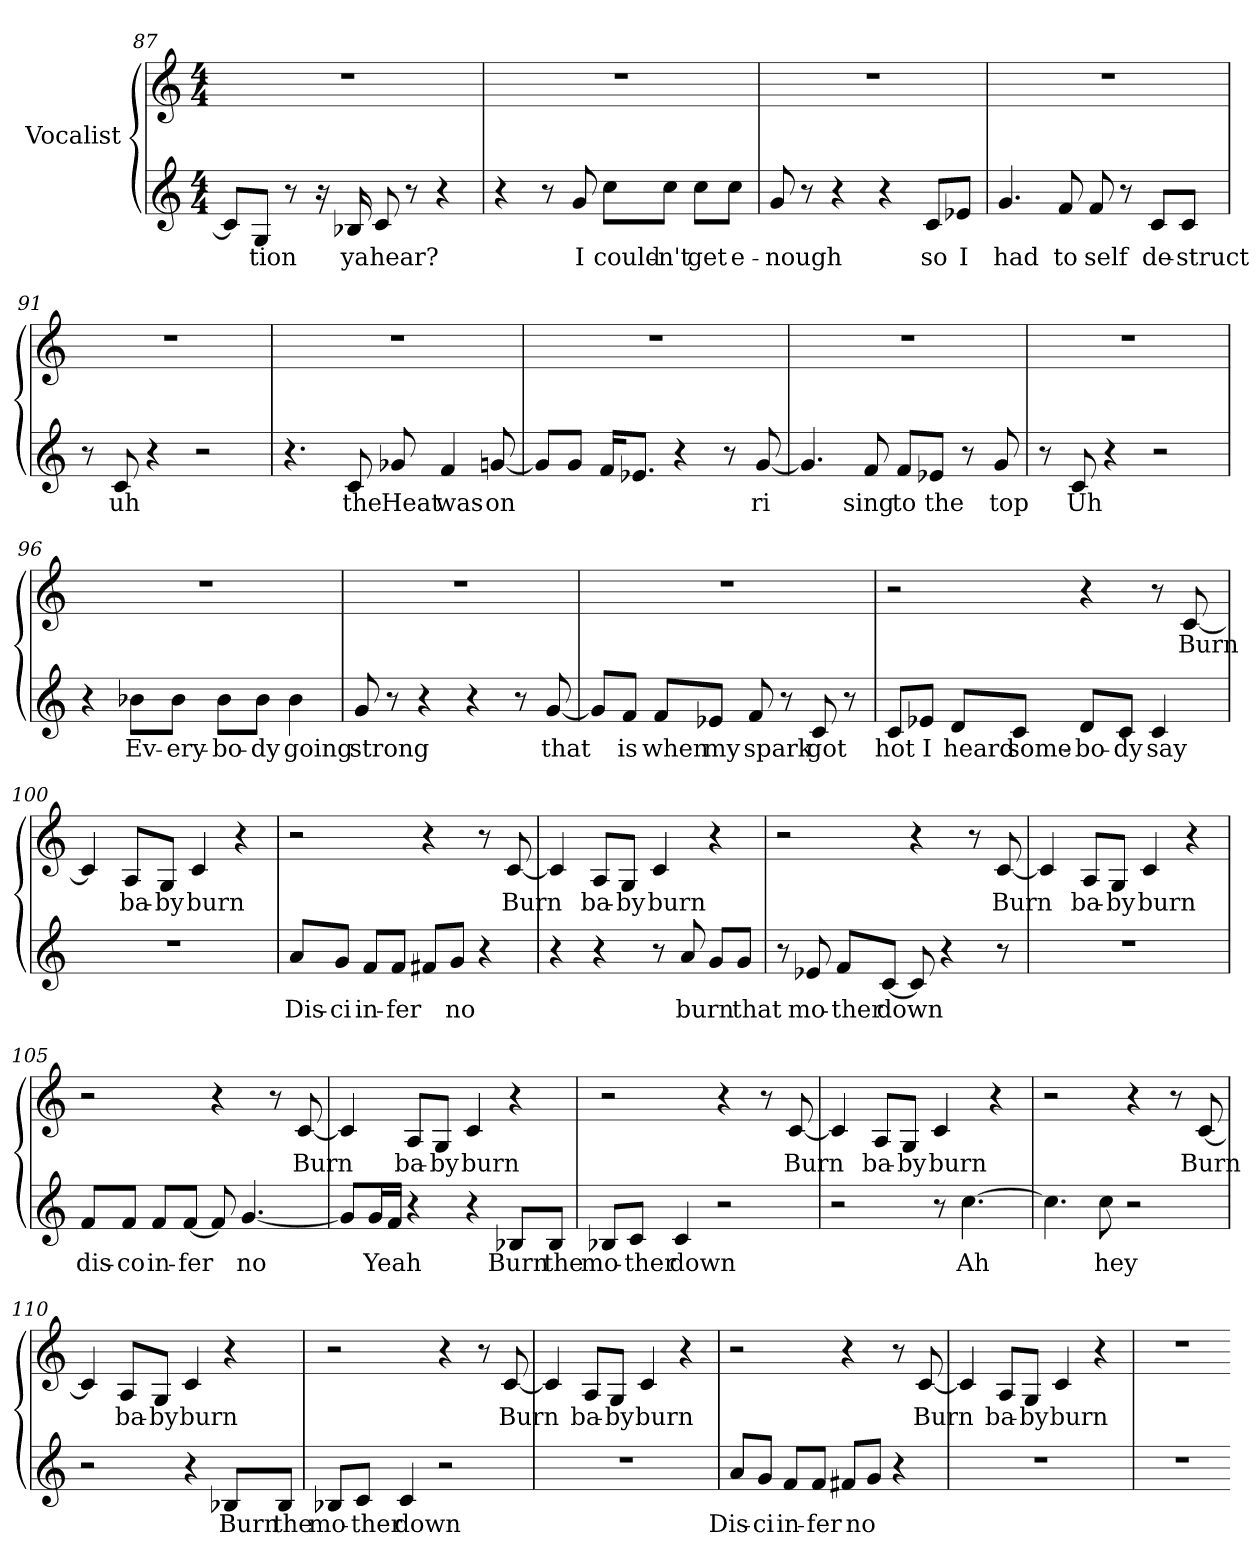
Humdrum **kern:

**kern	**text	**kern	**text
*part1	*part1	*part1	*part1
*staff2	*staff2	*staff1	*staff1
*I"Vocalist	*	*	*
*clefG2	*	*clefG2	*
*M4/4	*	*M4/4	*
=87	=87	=87	=87
8c/L]	_	1r	.
8G/J	-tion	.	.
8r	.	.	.
16r	.	.	.
16B-X	ya	.	.
8c	hear?	.	.
8r	.	.	.
4r	.	.	.
=88	=88	=88	=88
4r	.	1r	.
8r	.	.	.
8g	I	.	.
8cc\L	could-	.	.
8cc\J	-n't	.	.
8cc\L	get	.	.
8cc\J	e-	.	.
=89	=89	=89	=89
8g	-nough	1r	.
8r	.	.	.
4r	.	.	.
4r	.	.	.
8c/L	so	.	.
8e-X/J	I	.	.
=90	=90	=90	=90
4.g	had	1r	.
8f	to	.	.
8f	self	.	.
8r	.	.	.
8c/L	de-	.	.
8c/J	-struct	.	.
=91	=91	=91	=91
8r	.	1r	.
8c	uh	.	.
4r	.	.	.
2r	.	.	.
=92	=92	=92	=92
4.r	.	1r	.
8c	the	.	.
8g-X	Heat	.	.
4f	was	.	.
[8gn	on	.	.
=93	=93	=93	=93
8g/L]	_	1r	.
8g/J	_	.	.
16f/KL	_	.	.
8.e-X/J	_	.	.
4r	.	.	.
8r	.	.	.
[8g	ri-	.	.
=94	=94	=94	=94
4.g]	_	1r	.
8f	-sing	.	.
8f/L	to	.	.
8e-X/J	the	.	.
8r	.	.	.
8g	top	.	.
=95	=95	=95	=95
8r	.	1r	.
8c	Uh	.	.
4r	.	.	.
2r	.	.	.
=96	=96	=96	=96
4r	.	1r	.
8b-X\L	Ev-	.	.
8b-\J	-ery-	.	.
8b-\L	-bo-	.	.
8b-\J	-dy	.	.
4b-	going	.	.
=97	=97	=97	=97
8g	strong	1r	.
8r	.	.	.
4r	.	.	.
4r	.	.	.
8r	.	.	.
[8g	that	.	.
=98	=98	=98	=98
8g/L]	_	1r	.
8f/J	is	.	.
8f/L	when	.	.
8e-X/J	my	.	.
8f	spark	.	.
8r	.	.	.
8c	got	.	.
8r	.	.	.
=99	=99	=99	=99
8c/L	hot	2r	.
8e-X/J	I	.	.
8d/L	heard	.	.
8c/J	some-	.	.
8d/L	-bo-	4r	.
8c/J	-dy	.	.
4c	say	8r	.
.	.	[8c	Burn
=100	=100	=100	=100
1r	.	4c]	_
.	.	8A/L	ba-
.	.	8G/J	-by
.	.	4c	burn
.	.	4r	.
=101	=101	=101	=101
8a/L	Dis-	2r	.
8g/J	-ci	.	.
8f/L	in-	.	.
8f/J	-fer-	.	.
8f#X/L	_	4r	.
8g/J	-no	.	.
4r	.	8r	.
.	.	[8c	Burn
=102	=102	=102	=102
4r	.	4c]	_
4r	.	8A/L	ba-
.	.	8G/J	-by
8r	.	4c	burn
8a	burn	.	.
8g/L	_	4r	.
8g/J	that	.	.
=103	=103	=103	=103
8r	.	2r	.
8e-X	mo-	.	.
8f/L	-ther	.	.
[8c/J	down	.	.
8c]	_	4r	.
4r	.	.	.
.	.	8r	.
8r	.	[8c	Burn
=104	=104	=104	=104
1r	.	4c]	_
.	.	8A/L	ba-
.	.	8G/J	-by
.	.	4c	burn
.	.	4r	.
=105	=105	=105	=105
8f/L	dis-	2r	.
8f/J	-co	.	.
8f/L	in-	.	.
[8f/J	-fer-	.	.
8f]	_	4r	.
[4.g	-no	.	.
.	.	8r	.
.	.	[8c	Burn
=106	=106	=106	=106
8g/L]	_	4c]	_
16g/L	Yeah	.	.
16f/JJ	_	.	.
4r	.	8A/L	ba-
.	.	8G/J	-by
4r	.	4c	burn
8B-X/L	Burn	4r	.
8B-/J	the	.	.
=107	=107	=107	=107
8B-X/L	mo-	2r	.
8c/J	-ther	.	.
4c	down	.	.
2r	.	4r	.
.	.	8r	.
.	.	[8c	Burn
=108	=108	=108	=108
2r	.	4c]	_
.	.	8A/L	ba-
.	.	8G/J	-by
8r	.	4c	burn
[4.cc	Ah	.	.
.	.	4r	.
=109	=109	=109	=109
4.cc]	_	2r	.
8cc	hey	.	.
2r	.	4r	.
.	.	8r	.
.	.	[8c	Burn
=110	=110	=110	=110
2r	.	4c]	_
.	.	8A/L	ba-
.	.	8G/J	-by
4r	.	4c	burn
8B-X/L	Burn	4r	.
8B-/J	the	.	.
=111	=111	=111	=111
8B-X/L	mo-	2r	.
8c/J	-ther	.	.
4c	down	.	.
2r	.	4r	.
.	.	8r	.
.	.	[8c	Burn
=112	=112	=112	=112
1r	.	4c]	_
.	.	8A/L	ba-
.	.	8G/J	-by
.	.	4c	burn
.	.	4r	.
=113	=113	=113	=113
8a/L	Dis-	2r	.
8g/J	-ci	.	.
8f/L	in-	.	.
8f/J	-fer-	.	.
8f#X/L	_	4r	.
8g/J	-no	.	.
4r	.	8r	.
.	.	[8c	Burn
=114	=114	=114	=114
1r	.	4c]	_
.	.	8A/L	ba-
.	.	8G/J	-by
.	.	4c	burn
.	.	4r	.
=115	=115	=115	=115
1r	.	1r	.
=-	=-	=-	=-
*-	*-	*-	*-
